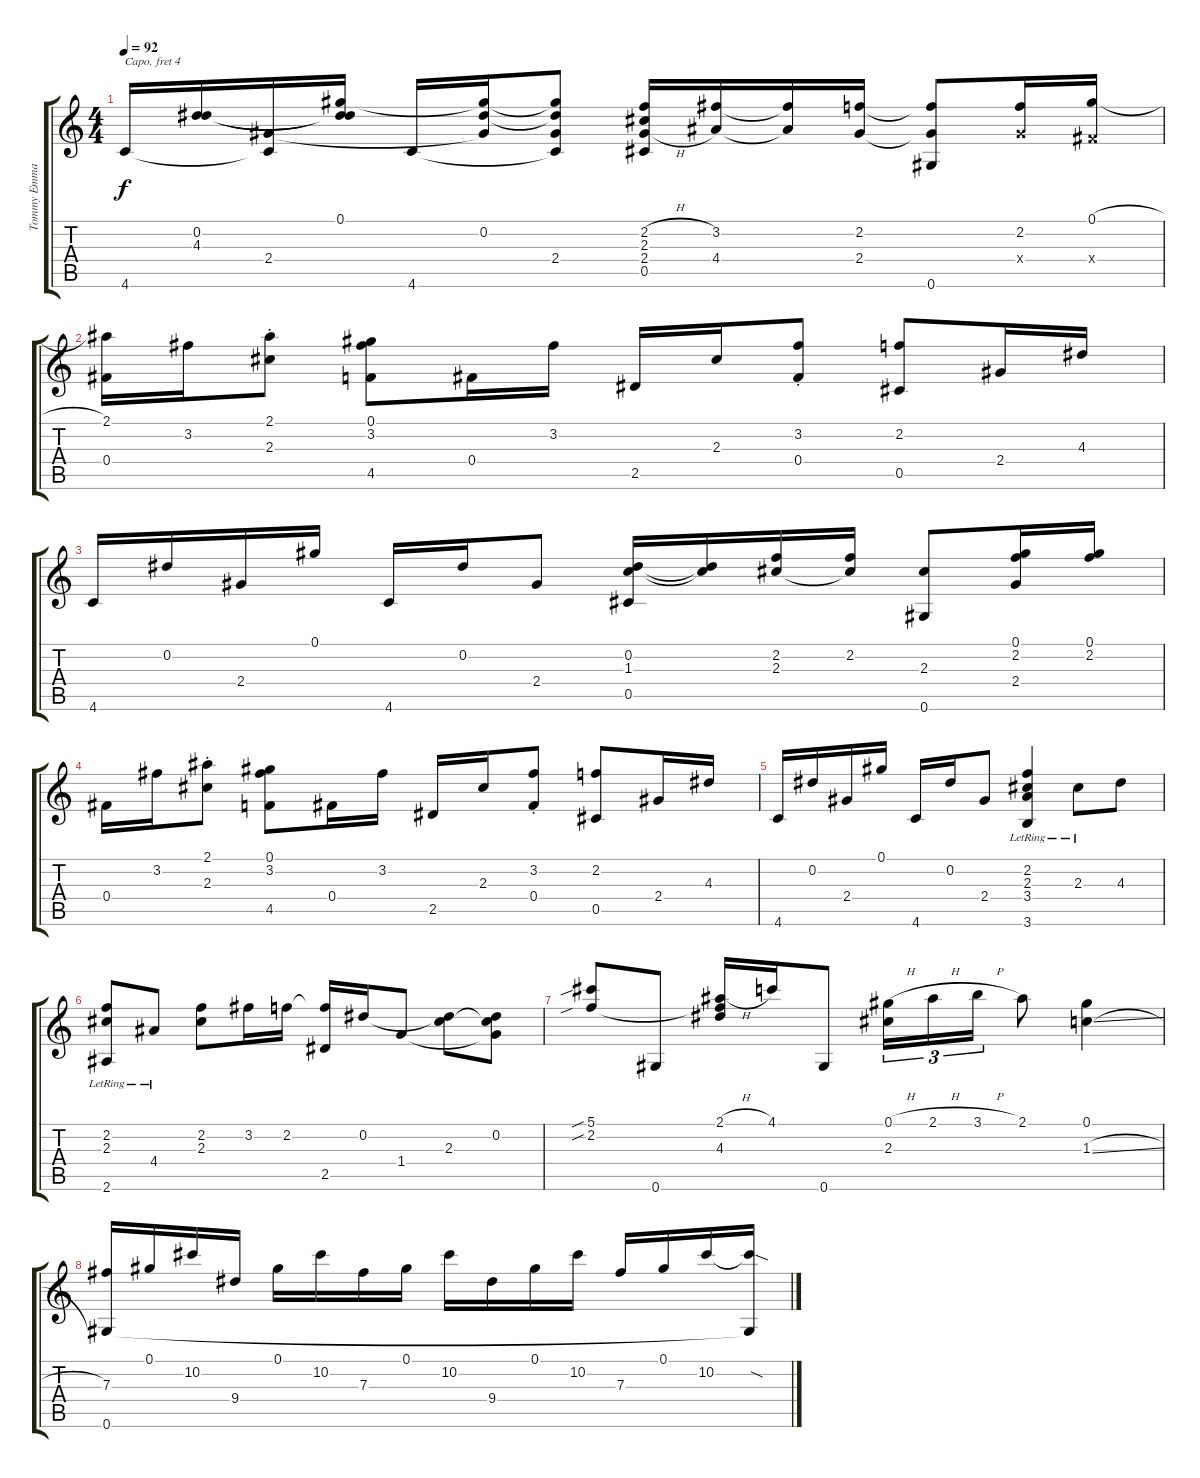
\track ("Tommy Emmanuel" "Tommy Emma") {instrument acousticguitarsteel}
\staff {score tabs}
\capo 4
\tuning (E4 B3 G3 D3 A2 E2) {hide}
\ts (4 4)
\tempo 92
\clef g2
\ks c
4.6.16{dy f} (0.2 4.3{t}).16 (2.4 4.6{t}).16 (0.1 0.2{t} 4.3{t}).16 4.6.16 (0.1{t} 0.2 2.4{t}).16 (0.1{t} 0.2{t} 2.4 4.6{t}).8 (2.2{h} 2.3 2.4{h} 0.5).16 (3.2 4.4).16 (3.2{t} 4.4{t}).16 (2.2 2.4).16 (2.2{t} 2.4{t} 0.6).8 (2.2 2.4{x}).16 (0.1{h} 0.4{x}).16 |
(2.1 0.4).16 3.2.16 (2.1{st} 2.3{st}).8 (0.1 3.2 4.5).8 0.4.16 3.2.16 2.5.16 2.3.16 (3.2{st} 0.4{st}).8 (2.2 0.5).8 2.4.16 4.3.16 |
4.6.16 0.2.16 2.4.16 0.1.16 4.6.16 0.2.16 2.4.8 (0.2 1.3 0.5).16 (0.2{t} 1.3{t}).16 (2.2 2.3).16 (2.2 2.3{t}).16 (2.3 0.6).8 (0.1 2.2 2.4).16 (0.1 2.2).16 |
0.4.16 3.2.16 (2.1{st} 2.3{st}).8 (0.1 3.2 4.5).8 0.4.16 3.2.16 2.5.16 2.3.16 (3.2{st} 0.4{st}).8 (2.2 0.5).8 2.4.16 4.3.16 |
4.6.16 0.2.16 2.4.16 0.1.16 4.6.16 0.2.16 2.4.8 (2.2{lr} 2.3{lr} 3.4 3.6{lr}).4 2.3{lr}.8 4.3.8 |
(2.2{lr} 2.3{lr} 2.6{lr}).8 4.4{lr}.8 (2.2 2.3).8 3.2.16 2.2.16 (2.2{t} 2.5).16 0.2.16 1.4.8 (0.2{t} 2.3).8 (0.2 2.3{t} 1.4{t}).8 |
(5.1{sib} 2.2{sib}).8 0.6.8 (2.1{h} 2.2{t} 4.3).16 4.1.16 0.6.8 (0.1{h} 2.3).16{tu (3 2)} 2.1{h}.16{tu (3 2)} 3.1{h}.16{tu (3 2)} 2.1.8 (0.1 1.3{sl}).4 |
(7.3 0.6).16 0.1.16 10.2.16 9.4.16 0.1.16 10.2.16 7.3.16 0.1.16 10.2.16 9.4.16 0.1.16 10.2.16 7.3.16 0.1.16 10.2.16 (10.2{sod t} 0.6{t}).16
